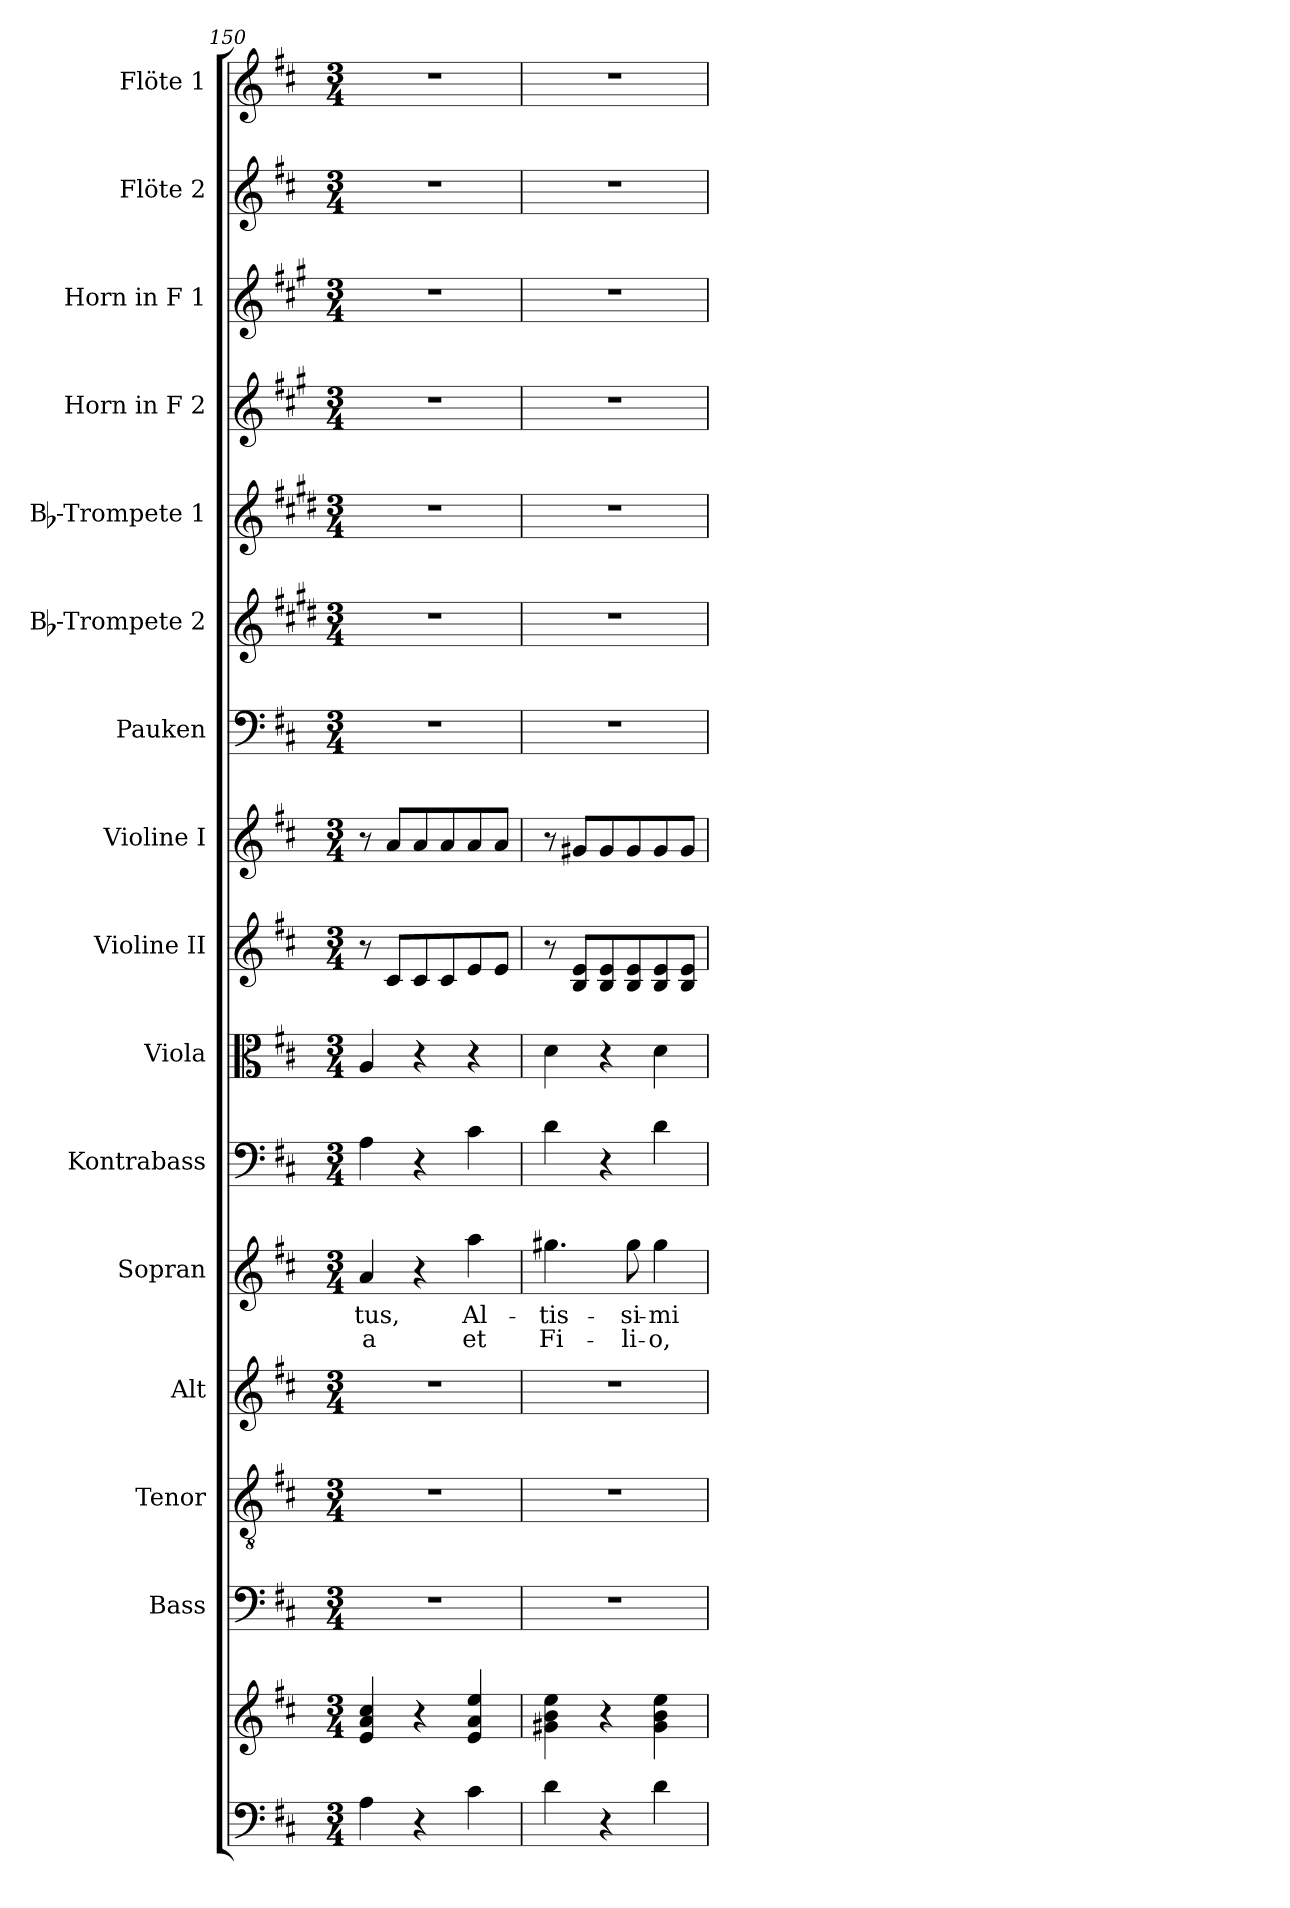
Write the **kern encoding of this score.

**kern	**kern	**kern	**kern	**kern	**kern	**text	**text	**kern	**kern	**kern	**kern	**kern	**kern	**kern	**kern	**kern	**kern	**kern
*part16	*part16	*part15	*part14	*part13	*part12	*part12	*part12	*part11	*part10	*part9	*part8	*part7	*part6	*part5	*part4	*part3	*part2	*part1
*staff17	*staff16	*staff15	*staff14	*staff13	*staff12	*staff12	*staff12	*staff11	*staff10	*staff9	*staff8	*staff7	*staff6	*staff5	*staff4	*staff3	*staff2	*staff1
*	*	*I"Bass	*I"Tenor	*I"Alt	*I"Sopran	*	*	*I"Kontrabass	*I"Viola	*I"Violine II	*I"Violine I	*I"Pauken	*I"Bb-Trompete 2	*I"Bb-Trompete 1	*I"Horn in F 2	*I"Horn in F 1	*I"Flöte 2	*I"Flöte 1
*	*	*I'B.	*I'T.	*I'A.	*I'S.	*	*	*I'Kb.	*I'Vla.	*I'Vl. II	*I'Vl. I	*I'Pk.	*I'Bb Trp. 2	*I'Bb Trp. 1	*	*	*I'Fl. 2	*I'Fl. 1
*clefF4	*clefG2	*clefF4	*clefGv2	*clefG2	*clefG2	*	*	*clefF4	*clefC3	*clefG2	*clefG2	*clefF4	*clefG2	*clefG2	*clefG2	*clefG2	*clefG2	*clefG2
*	*	*	*	*	*	*	*	*ITrd7c12	*	*	*	*	*ITrd1c2	*ITrd1c2	*ITrd4c7	*ITrd4c7	*	*
*k[f#c#]	*k[f#c#]	*k[f#c#]	*k[f#c#]	*k[f#c#]	*k[f#c#]	*	*	*k[f#c#]	*k[f#c#]	*k[f#c#]	*k[f#c#]	*k[f#c#]	*k[f#c#]	*k[f#c#]	*k[f#c#]	*k[f#c#]	*k[f#c#]	*k[f#c#]
*D:	*D:	*D:	*D:	*D:	*D:	*	*	*D:	*D:	*D:	*D:	*D:	*D:	*D:	*D:	*D:	*D:	*D:
*M3/4	*M3/4	*M3/4	*M3/4	*M3/4	*M3/4	*	*	*M3/4	*M3/4	*M3/4	*M3/4	*M3/4	*M3/4	*M3/4	*M3/4	*M3/4	*M3/4	*M3/4
=150	=150	=150	=150	=150	=150	=150	=150	=150	=150	=150	=150	=150	=150	=150	=150	=150	=150	=150
!	!	!	!	!	!	!LO:LY:b	!LO:LY:b	!	!	!	!	!	!	!	!	!	!	!
4A\	4e/ 4a/ 4cc#/	2.r	2.r	2.r	4a/	-tus,	-a	4AA\	4A/	8r	8r	2.r	2.r	2.r	2.r	2.r	2.r	2.r
.	.	.	.	.	.	.	.	.	.	8c#/L	8a/L	.	.	.	.	.	.	.
4r	4r	.	.	.	4r	.	.	4r	4r	8c#/	8a/	.	.	.	.	.	.	.
.	.	.	.	.	.	.	.	.	.	8c#/	8a/	.	.	.	.	.	.	.
!	!	!	!	!	!	!LO:LY:b	!LO:LY:b	!	!	!	!	!	!	!	!	!	!	!
4c#\	4e/ 4a/ 4ee/	.	.	.	4aa\	Al-	et	4C#\	4r	8e/	8a/	.	.	.	.	.	.	.
.	.	.	.	.	.	.	.	.	.	8e/J	8a/J	.	.	.	.	.	.	.
=151	=151	=151	=151	=151	=151	=151	=151	=151	=151	=151	=151	=151	=151	=151	=151	=151	=151	=151
!	!	!	!	!	!	!LO:LY:b	!LO:LY:b	!	!	!	!	!	!	!	!	!	!	!
4d\	4g#X\ 4b\ 4ee\	2.r	2.r	2.r	4.gg#X\	-tis-	Fi-	4D\	4d\	8r	8r	2.r	2.r	2.r	2.r	2.r	2.r	2.r
.	.	.	.	.	.	.	.	.	.	8B/ 8e/L	8g#X/L	.	.	.	.	.	.	.
4r	4r	.	.	.	.	.	.	4r	4r	8B/ 8e/	8g#/	.	.	.	.	.	.	.
!	!	!	!	!	!	!LO:LY:b	!LO:LY:b	!	!	!	!	!	!	!	!	!	!	!
.	.	.	.	.	8gg#\	-si-	-li-	.	.	8B/ 8e/	8g#/	.	.	.	.	.	.	.
!	!	!	!	!	!	!LO:LY:b	!LO:LY:b	!	!	!	!	!	!	!	!	!	!	!
4d\	4g#\ 4b\ 4ee\	.	.	.	4gg#\	-mi	-o,	4D\	4d\	8B/ 8e/	8g#/	.	.	.	.	.	.	.
.	.	.	.	.	.	.	.	.	.	8B/ 8e/J	8g#/J	.	.	.	.	.	.	.
=	=	=	=	=	=	=	=	=	=	=	=	=	=	=	=	=	=	=
*-	*-	*-	*-	*-	*-	*-	*-	*-	*-	*-	*-	*-	*-	*-	*-	*-	*-	*-
